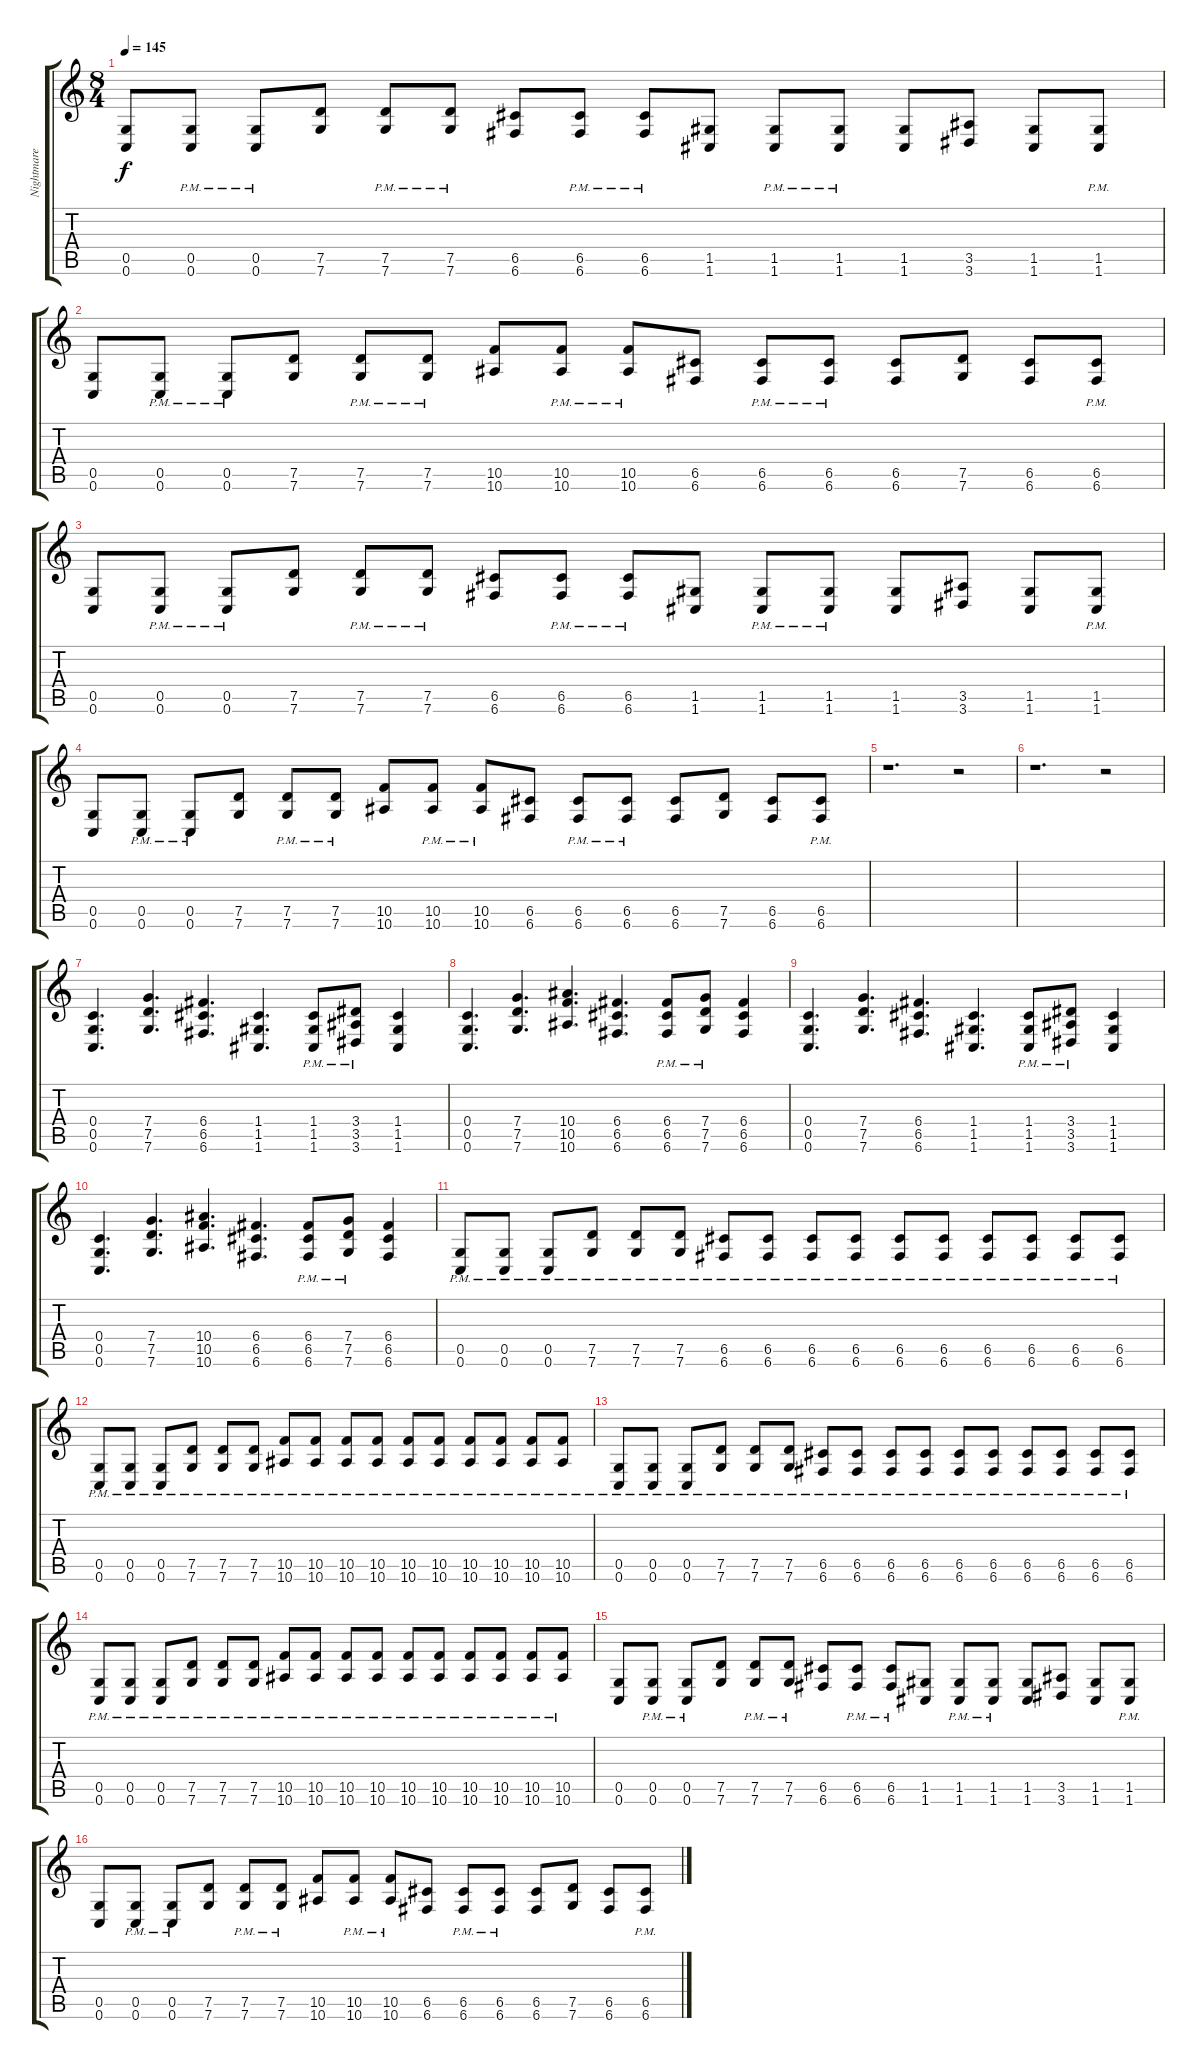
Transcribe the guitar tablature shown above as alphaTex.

\track ("Nightmare Industries" "Nightmare ") {instrument distortionguitar}
\staff {score tabs}
\tuning (D4 A3 F3 C3 G2 C2) {hide}
\ts (8 4)
\tempo 145
\clef g2
\ks c
(0.5 0.6).8{dy f} (0.5{pm} 0.6{pm}).8 (0.5{pm} 0.6{pm}).8 (7.5 7.6).8 (7.5{pm} 7.6{pm}).8 (7.5{pm} 7.6{pm}).8 (6.5 6.6).8 (6.5{pm} 6.6{pm}).8 (6.5{pm} 6.6{pm}).8 (1.5 1.6).8 (1.5{pm} 1.6{pm}).8 (1.5{pm} 1.6{pm}).8 (1.5 1.6).8 (3.5 3.6).8 (1.5 1.6).8 (1.5{pm} 1.6{pm}).8 |
(0.5 0.6).8 (0.5{pm} 0.6{pm}).8 (0.5{pm} 0.6{pm}).8 (7.5 7.6).8 (7.5{pm} 7.6{pm}).8 (7.5{pm} 7.6{pm}).8 (10.5 10.6).8 (10.5{pm} 10.6{pm}).8 (10.5{pm} 10.6{pm}).8 (6.5 6.6).8 (6.5{pm} 6.6{pm}).8 (6.5{pm} 6.6{pm}).8 (6.5 6.6).8 (7.5 7.6).8 (6.5 6.6).8 (6.5{pm} 6.6{pm}).8 |
(0.5 0.6).8 (0.5{pm} 0.6{pm}).8 (0.5{pm} 0.6{pm}).8 (7.5 7.6).8 (7.5{pm} 7.6{pm}).8 (7.5{pm} 7.6{pm}).8 (6.5 6.6).8 (6.5{pm} 6.6{pm}).8 (6.5{pm} 6.6{pm}).8 (1.5 1.6).8 (1.5{pm} 1.6{pm}).8 (1.5{pm} 1.6{pm}).8 (1.5 1.6).8 (3.5 3.6).8 (1.5 1.6).8 (1.5{pm} 1.6{pm}).8 |
(0.5 0.6).8 (0.5{pm} 0.6{pm}).8 (0.5{pm} 0.6{pm}).8 (7.5 7.6).8 (7.5{pm} 7.6{pm}).8 (7.5{pm} 7.6{pm}).8 (10.5 10.6).8 (10.5{pm} 10.6{pm}).8 (10.5{pm} 10.6{pm}).8 (6.5 6.6).8 (6.5{pm} 6.6{pm}).8 (6.5{pm} 6.6{pm}).8 (6.5 6.6).8 (7.5 7.6).8 (6.5 6.6).8 (6.5{pm} 6.6{pm}).8 |
r.1{d} r.2 |
r.1{d} r.2 |
(0.4 0.5 0.6).4{d} (7.4 7.5 7.6).4{d} (6.4 6.5 6.6).4{d} (1.4 1.5 1.6).4{d} (1.4{pm} 1.5{pm} 1.6{pm}).8 (3.4{pm} 3.5{pm} 3.6{pm}).8 (1.4 1.5 1.6).4 |
(0.4 0.5 0.6).4{d} (7.4 7.5 7.6).4{d} (10.4 10.5 10.6).4{d} (6.4 6.5 6.6).4{d} (6.4{pm} 6.5{pm} 6.6{pm}).8 (7.4{pm} 7.5{pm} 7.6{pm}).8 (6.4 6.5 6.6).4 |
(0.4 0.5 0.6).4{d} (7.4 7.5 7.6).4{d} (6.4 6.5 6.6).4{d} (1.4 1.5 1.6).4{d} (1.4{pm} 1.5{pm} 1.6{pm}).8 (3.4{pm} 3.5{pm} 3.6{pm}).8 (1.4 1.5 1.6).4 |
(0.4 0.5 0.6).4{d} (7.4 7.5 7.6).4{d} (10.4 10.5 10.6).4{d} (6.4 6.5 6.6).4{d} (6.4{pm} 6.5{pm} 6.6{pm}).8 (7.4{pm} 7.5{pm} 7.6{pm}).8 (6.4 6.5 6.6).4 |
(0.5{pm} 0.6{pm}).8 (0.5{pm} 0.6{pm}).8 (0.5{pm} 0.6{pm}).8 (7.5{pm} 7.6{pm}).8 (7.5{pm} 7.6{pm}).8 (7.5{pm} 7.6{pm}).8 (6.5{pm} 6.6{pm}).8 (6.5{pm} 6.6{pm}).8 (6.5{pm} 6.6{pm}).8 (6.5{pm} 6.6{pm}).8 (6.5{pm} 6.6{pm}).8 (6.5{pm} 6.6{pm}).8 (6.5{pm} 6.6{pm}).8 (6.5{pm} 6.6{pm}).8 (6.5{pm} 6.6{pm}).8 (6.5{pm} 6.6{pm}).8 |
(0.5{pm} 0.6{pm}).8 (0.5{pm} 0.6{pm}).8 (0.5{pm} 0.6{pm}).8 (7.5{pm} 7.6{pm}).8 (7.5{pm} 7.6{pm}).8 (7.5{pm} 7.6{pm}).8 (10.5{pm} 10.6{pm}).8 (10.5{pm} 10.6{pm}).8 (10.5{pm} 10.6{pm}).8 (10.5{pm} 10.6{pm}).8 (10.5{pm} 10.6{pm}).8 (10.5{pm} 10.6{pm}).8 (10.5{pm} 10.6{pm}).8 (10.5{pm} 10.6{pm}).8 (10.5{pm} 10.6{pm}).8 (10.5{pm} 10.6{pm}).8 |
(0.5{pm} 0.6{pm}).8 (0.5{pm} 0.6{pm}).8 (0.5{pm} 0.6{pm}).8 (7.5{pm} 7.6{pm}).8 (7.5{pm} 7.6{pm}).8 (7.5{pm} 7.6{pm}).8 (6.5{pm} 6.6{pm}).8 (6.5{pm} 6.6{pm}).8 (6.5{pm} 6.6{pm}).8 (6.5{pm} 6.6{pm}).8 (6.5{pm} 6.6{pm}).8 (6.5{pm} 6.6{pm}).8 (6.5{pm} 6.6{pm}).8 (6.5{pm} 6.6{pm}).8 (6.5{pm} 6.6{pm}).8 (6.5{pm} 6.6{pm}).8 |
(0.5{pm} 0.6{pm}).8 (0.5{pm} 0.6{pm}).8 (0.5{pm} 0.6{pm}).8 (7.5{pm} 7.6{pm}).8 (7.5{pm} 7.6{pm}).8 (7.5{pm} 7.6{pm}).8 (10.5{pm} 10.6{pm}).8 (10.5{pm} 10.6{pm}).8 (10.5{pm} 10.6{pm}).8 (10.5{pm} 10.6{pm}).8 (10.5{pm} 10.6{pm}).8 (10.5{pm} 10.6{pm}).8 (10.5{pm} 10.6{pm}).8 (10.5{pm} 10.6{pm}).8 (10.5{pm} 10.6{pm}).8 (10.5{pm} 10.6{pm}).8 |
(0.5 0.6).8 (0.5{pm} 0.6{pm}).8 (0.5{pm} 0.6{pm}).8 (7.5 7.6).8 (7.5{pm} 7.6{pm}).8 (7.5{pm} 7.6{pm}).8 (6.5 6.6).8 (6.5{pm} 6.6{pm}).8 (6.5{pm} 6.6{pm}).8 (1.5 1.6).8 (1.5{pm} 1.6{pm}).8 (1.5{pm} 1.6{pm}).8 (1.5 1.6).8 (3.5 3.6).8 (1.5 1.6).8 (1.5{pm} 1.6{pm}).8 |
(0.5 0.6).8 (0.5{pm} 0.6{pm}).8 (0.5{pm} 0.6{pm}).8 (7.5 7.6).8 (7.5{pm} 7.6{pm}).8 (7.5{pm} 7.6{pm}).8 (10.5 10.6).8 (10.5{pm} 10.6{pm}).8 (10.5{pm} 10.6{pm}).8 (6.5 6.6).8 (6.5{pm} 6.6{pm}).8 (6.5{pm} 6.6{pm}).8 (6.5 6.6).8 (7.5 7.6).8 (6.5 6.6).8 (6.5{pm} 6.6{pm}).8
